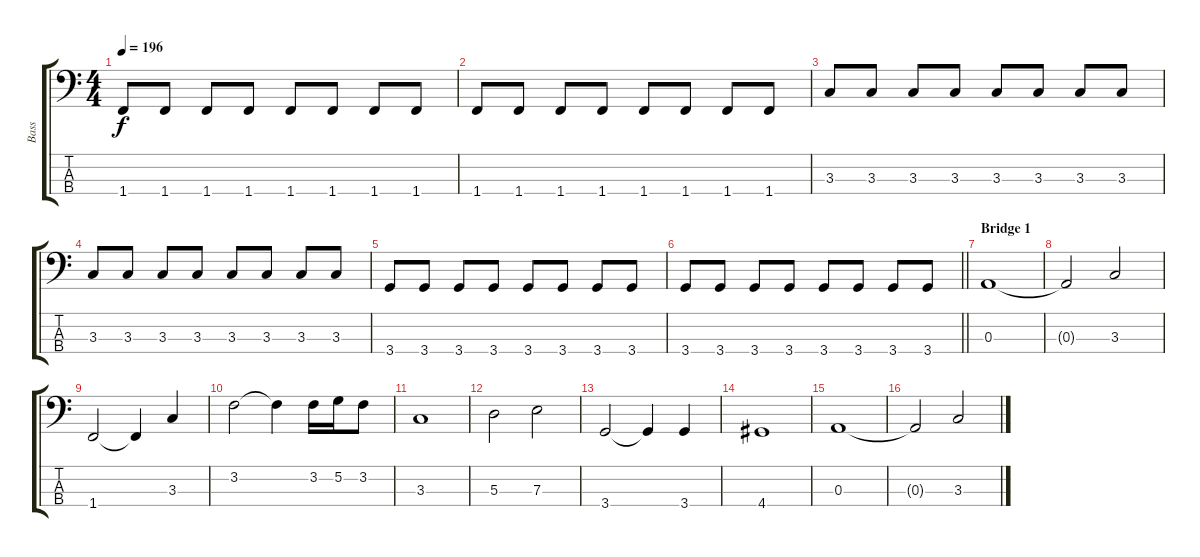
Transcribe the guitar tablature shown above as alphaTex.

\track ("Bass" "Bass") {instrument electricbassfinger}
\staff {score tabs}
\tuning (G2 D2 A1 E1) {hide}
\ts (4 4)
\tempo 196
\clef f4
\ks c
1.4.8{dy f} 1.4.8 1.4.8 1.4.8 1.4.8 1.4.8 1.4.8 1.4.8 |
1.4.8 1.4.8 1.4.8 1.4.8 1.4.8 1.4.8 1.4.8 1.4.8 |
3.3.8 3.3.8 3.3.8 3.3.8 3.3.8 3.3.8 3.3.8 3.3.8 |
3.3.8 3.3.8 3.3.8 3.3.8 3.3.8 3.3.8 3.3.8 3.3.8 |
3.4.8 3.4.8 3.4.8 3.4.8 3.4.8 3.4.8 3.4.8 3.4.8 |
\barLineRight lightlight
3.4.8 3.4.8 3.4.8 3.4.8 3.4.8 3.4.8 3.4.8 3.4.8 |
\section ("" "Bridge 1")
0.3.1 |
0.3{t}.2 3.3.2 |
1.4.2 1.4{t}.4 3.3.4 |
3.2.2 3.2{t}.4 3.2.16 5.2.16 3.2.8 |
3.3.1 |
5.3.2 7.3.2 |
3.4.2 3.4{t}.4 3.4.4 |
4.4.1 |
0.3.1 |
0.3{t}.2 3.3.2
